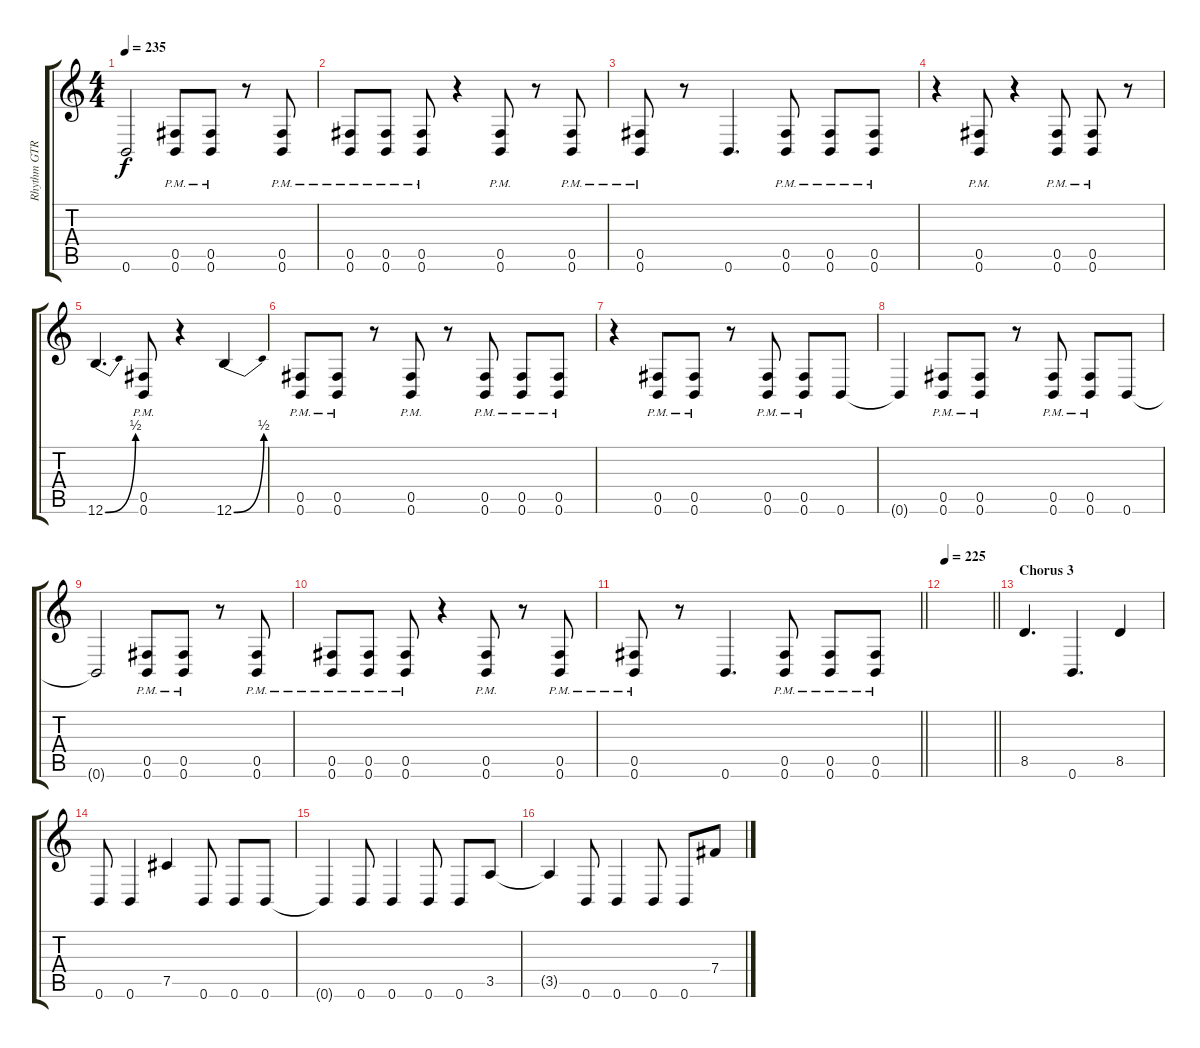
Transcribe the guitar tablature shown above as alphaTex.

\track ("Rhythm GTR R" "Rhythm GTR") {instrument overdrivenguitar}
\staff {score tabs}
\tuning (Db4 Ab3 E3 B2 Gb2 B1) {hide}
\ts (4 4)
\tempo 235
\clef g2
\ks c
0.6{t}.2{dy f} (0.5{pm} 0.6{pm}).8 (0.5{pm} 0.6{pm}).8 r.8 (0.5{pm} 0.6{pm}).8 |
(0.5{pm} 0.6{pm}).8 (0.5{pm} 0.6{pm}).8 (0.5{pm} 0.6{pm}).8 r.4 (0.5{pm} 0.6{pm}).8 r.8 (0.5{pm} 0.6{pm}).8 |
(0.5{pm} 0.6{pm}).8 r.8 0.6.4{d} (0.5{pm} 0.6{pm}).8 (0.5{pm} 0.6{pm}).8 (0.5{pm} 0.6{pm}).8 |
r.4 (0.5{pm} 0.6{pm}).8 r.4 (0.5{pm} 0.6{pm}).8 (0.5{pm} 0.6{pm}).8 r.8 |
12.6{be (bend 0 0 60 2)}.4{d} (0.5{pm} 0.6{pm}).8 r.4 12.6{be (bend 0 0 60 2)}.4 |
(0.5{pm} 0.6{pm}).8 (0.5{pm} 0.6{pm}).8 r.8 (0.5{pm} 0.6{pm}).8 r.8 (0.5{pm} 0.6{pm}).8 (0.5{pm} 0.6{pm}).8 (0.5{pm} 0.6{pm}).8 |
r.4 (0.5{pm} 0.6{pm}).8 (0.5{pm} 0.6{pm}).8 r.8 (0.5{pm} 0.6{pm}).8 (0.5{pm} 0.6{pm}).8 0.6.8 |
0.6{t}.4 (0.5{pm} 0.6{pm}).8 (0.5{pm} 0.6{pm}).8 r.8 (0.5{pm} 0.6{pm}).8 (0.5{pm} 0.6{pm}).8 0.6.8 |
0.6{t}.2 (0.5{pm} 0.6{pm}).8 (0.5{pm} 0.6{pm}).8 r.8 (0.5{pm} 0.6{pm}).8 |
(0.5{pm} 0.6{pm}).8 (0.5{pm} 0.6{pm}).8 (0.5{pm} 0.6{pm}).8 r.4 (0.5{pm} 0.6{pm}).8 r.8 (0.5{pm} 0.6{pm}).8 |
\barLineRight lightlight
(0.5{pm} 0.6{pm}).8 r.8 0.6.4{d} (0.5{pm} 0.6{pm}).8 (0.5{pm} 0.6{pm}).8 (0.5{pm} 0.6{pm}).8 |
\tempo 225
\barLineRight lightlight
|
\section ("" "Chorus 3")
8.5.4{d} 0.6.4{d} 8.5.4 |
0.6.8 0.6.4 7.5.4 0.6.8 0.6.8 0.6.8 |
0.6{t}.4 0.6.8 0.6.4 0.6.8 0.6.8 3.5.8 |
3.5{t}.4 0.6.8 0.6.4 0.6.8 0.6.8 7.4.8
